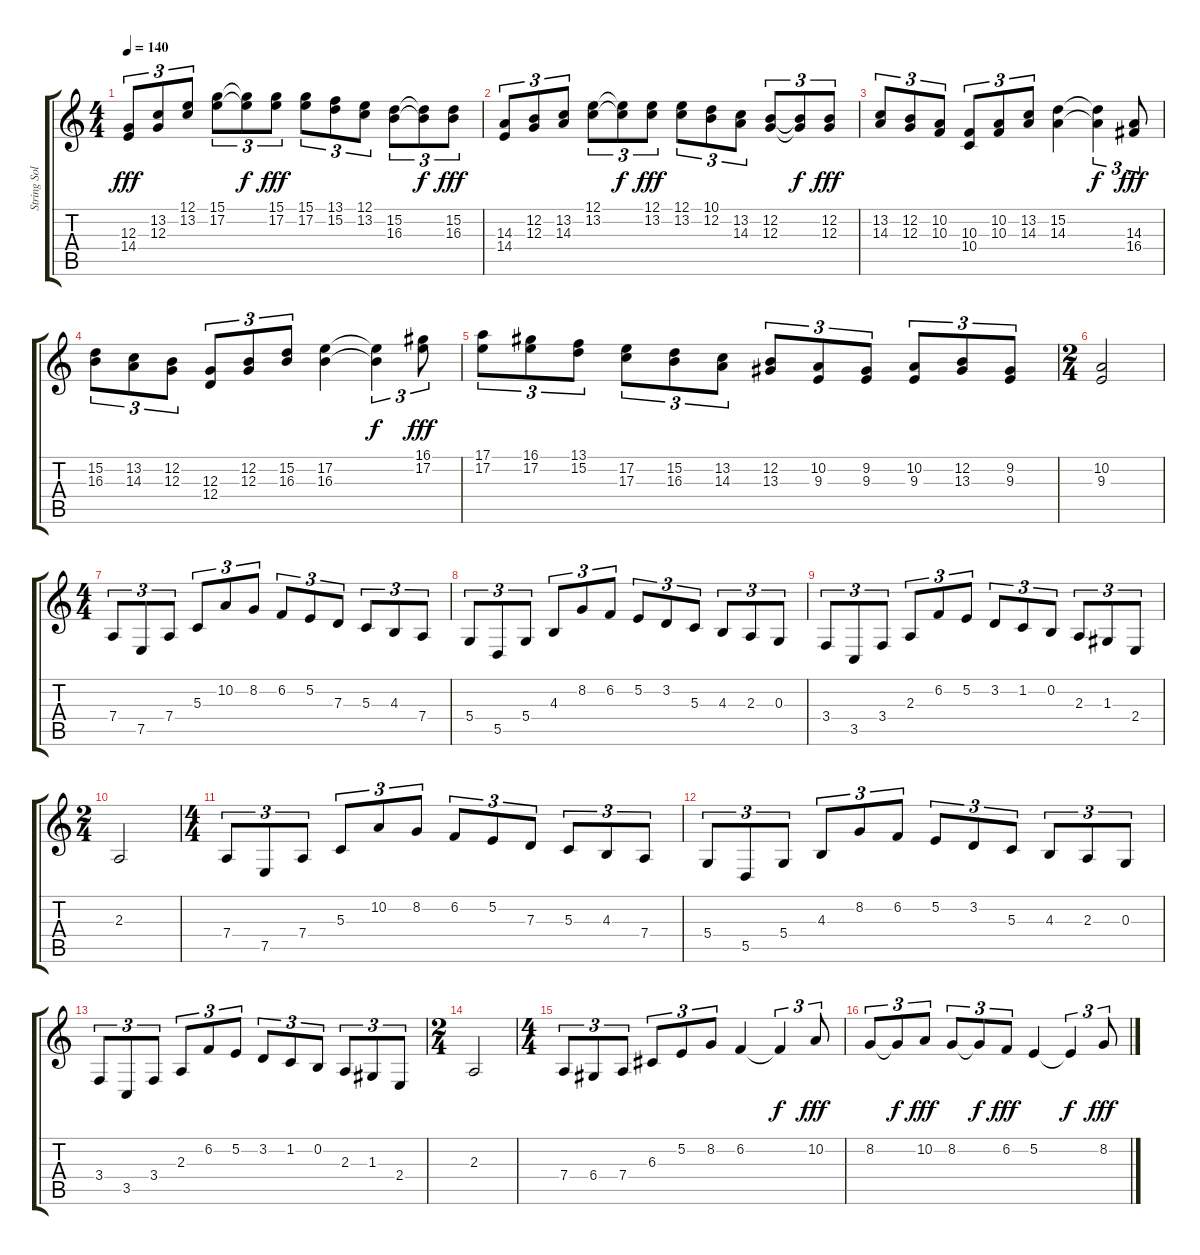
\track ("String Solo" "String Sol") {instrument stringensemble1}
\staff {score tabs}
\tuning (E4 B3 G3 D3 A2 E2) {hide}
\ts (4 4)
\tempo 140
\clef g2
\ks c
(12.3 14.4).8{tu (3 2) dy fff} (13.2 12.3).8{tu (3 2)} (12.1 13.2).8{tu (3 2)} (15.1 17.2).8{tu (3 2)} (15.1{t} 17.2{t}).8{tu (3 2) dy f} (15.1 17.2).8{tu (3 2) dy fff} (15.1 17.2).8{tu (3 2)} (13.1 15.2).8{tu (3 2)} (12.1 13.2).8{tu (3 2)} (15.2 16.3).8{tu (3 2)} (15.2{t} 16.3{t}).8{tu (3 2) dy f} (15.2 16.3).8{tu (3 2) dy fff} |
(14.3 14.4).8{tu (3 2)} (12.2 12.3).8{tu (3 2)} (13.2 14.3).8{tu (3 2)} (12.1 13.2).8{tu (3 2)} (12.1{t} 13.2{t}).8{tu (3 2) dy f} (12.1 13.2).8{tu (3 2) dy fff} (12.1 13.2).8{tu (3 2)} (10.1 12.2).8{tu (3 2)} (13.2 14.3).8{tu (3 2)} (12.2 12.3).8{tu (3 2)} (12.2{t} 12.3{t}).8{tu (3 2) dy f} (12.2 12.3).8{tu (3 2) dy fff} |
(13.2 14.3).8{tu (3 2)} (12.2 12.3).8{tu (3 2)} (10.2 10.3).8{tu (3 2)} (10.3 10.4).8{tu (3 2)} (10.2 10.3).8{tu (3 2)} (13.2 14.3).8{tu (3 2)} (15.2 14.3).4 (15.2{t} 14.3{t}).4{tu (3 2) dy f} (14.3 16.4).8{tu (3 2) dy fff} |
(15.2 16.3).8{tu (3 2)} (13.2 14.3).8{tu (3 2)} (12.2 12.3).8{tu (3 2)} (12.3 12.4).8{tu (3 2)} (12.2 12.3).8{tu (3 2)} (15.2 16.3).8{tu (3 2)} (17.2 16.3).4 (17.2{t} 16.3{t}).4{tu (3 2) dy f} (16.1 17.2).8{tu (3 2) dy fff} |
(17.1 17.2).8{tu (3 2)} (16.1 17.2).8{tu (3 2)} (13.1 15.2).8{tu (3 2)} (17.2 17.3).8{tu (3 2)} (15.2 16.3).8{tu (3 2)} (13.2 14.3).8{tu (3 2)} (12.2 13.3).8{tu (3 2)} (10.2 9.3).8{tu (3 2)} (9.2 9.3).8{tu (3 2)} (10.2 9.3).8{tu (3 2)} (12.2 13.3).8{tu (3 2)} (9.2 9.3).8{tu (3 2)} |
\ts (2 4)
(10.2 9.3).2 |
\ts (4 4)
7.4.8{tu (3 2)} 7.5.8{tu (3 2)} 7.4.8{tu (3 2)} 5.3.8{tu (3 2)} 10.2.8{tu (3 2)} 8.2.8{tu (3 2)} 6.2.8{tu (3 2)} 5.2.8{tu (3 2)} 7.3.8{tu (3 2)} 5.3.8{tu (3 2)} 4.3.8{tu (3 2)} 7.4.8{tu (3 2)} |
5.4.8{tu (3 2)} 5.5.8{tu (3 2)} 5.4.8{tu (3 2)} 4.3.8{tu (3 2)} 8.2.8{tu (3 2)} 6.2.8{tu (3 2)} 5.2.8{tu (3 2)} 3.2.8{tu (3 2)} 5.3.8{tu (3 2)} 4.3.8{tu (3 2)} 2.3.8{tu (3 2)} 0.3.8{tu (3 2)} |
3.4.8{tu (3 2)} 3.5.8{tu (3 2)} 3.4.8{tu (3 2)} 2.3.8{tu (3 2)} 6.2.8{tu (3 2)} 5.2.8{tu (3 2)} 3.2.8{tu (3 2)} 1.2.8{tu (3 2)} 0.2.8{tu (3 2)} 2.3.8{tu (3 2)} 1.3.8{tu (3 2)} 2.4.8{tu (3 2)} |
\ts (2 4)
2.3.2 |
\ts (4 4)
7.4.8{tu (3 2)} 7.5.8{tu (3 2)} 7.4.8{tu (3 2)} 5.3.8{tu (3 2)} 10.2.8{tu (3 2)} 8.2.8{tu (3 2)} 6.2.8{tu (3 2)} 5.2.8{tu (3 2)} 7.3.8{tu (3 2)} 5.3.8{tu (3 2)} 4.3.8{tu (3 2)} 7.4.8{tu (3 2)} |
5.4.8{tu (3 2)} 5.5.8{tu (3 2)} 5.4.8{tu (3 2)} 4.3.8{tu (3 2)} 8.2.8{tu (3 2)} 6.2.8{tu (3 2)} 5.2.8{tu (3 2)} 3.2.8{tu (3 2)} 5.3.8{tu (3 2)} 4.3.8{tu (3 2)} 2.3.8{tu (3 2)} 0.3.8{tu (3 2)} |
3.4.8{tu (3 2)} 3.5.8{tu (3 2)} 3.4.8{tu (3 2)} 2.3.8{tu (3 2)} 6.2.8{tu (3 2)} 5.2.8{tu (3 2)} 3.2.8{tu (3 2)} 1.2.8{tu (3 2)} 0.2.8{tu (3 2)} 2.3.8{tu (3 2)} 1.3.8{tu (3 2)} 2.4.8{tu (3 2)} |
\ts (2 4)
2.3.2 |
\ts (4 4)
7.4.8{tu (3 2)} 6.4.8{tu (3 2)} 7.4.8{tu (3 2)} 6.3.8{tu (3 2)} 5.2.8{tu (3 2)} 8.2.8{tu (3 2)} 6.2.4 6.2{t}.4{tu (3 2) dy f} 10.2.8{tu (3 2) dy fff} |
8.2.8{tu (3 2)} 8.2{t}.8{tu (3 2) dy f} 10.2.8{tu (3 2) dy fff} 8.2.8{tu (3 2)} 8.2{t}.8{tu (3 2) dy f} 6.2.8{tu (3 2) dy fff} 5.2.4 5.2{t}.4{tu (3 2) dy f} 8.2.8{tu (3 2) dy fff}
